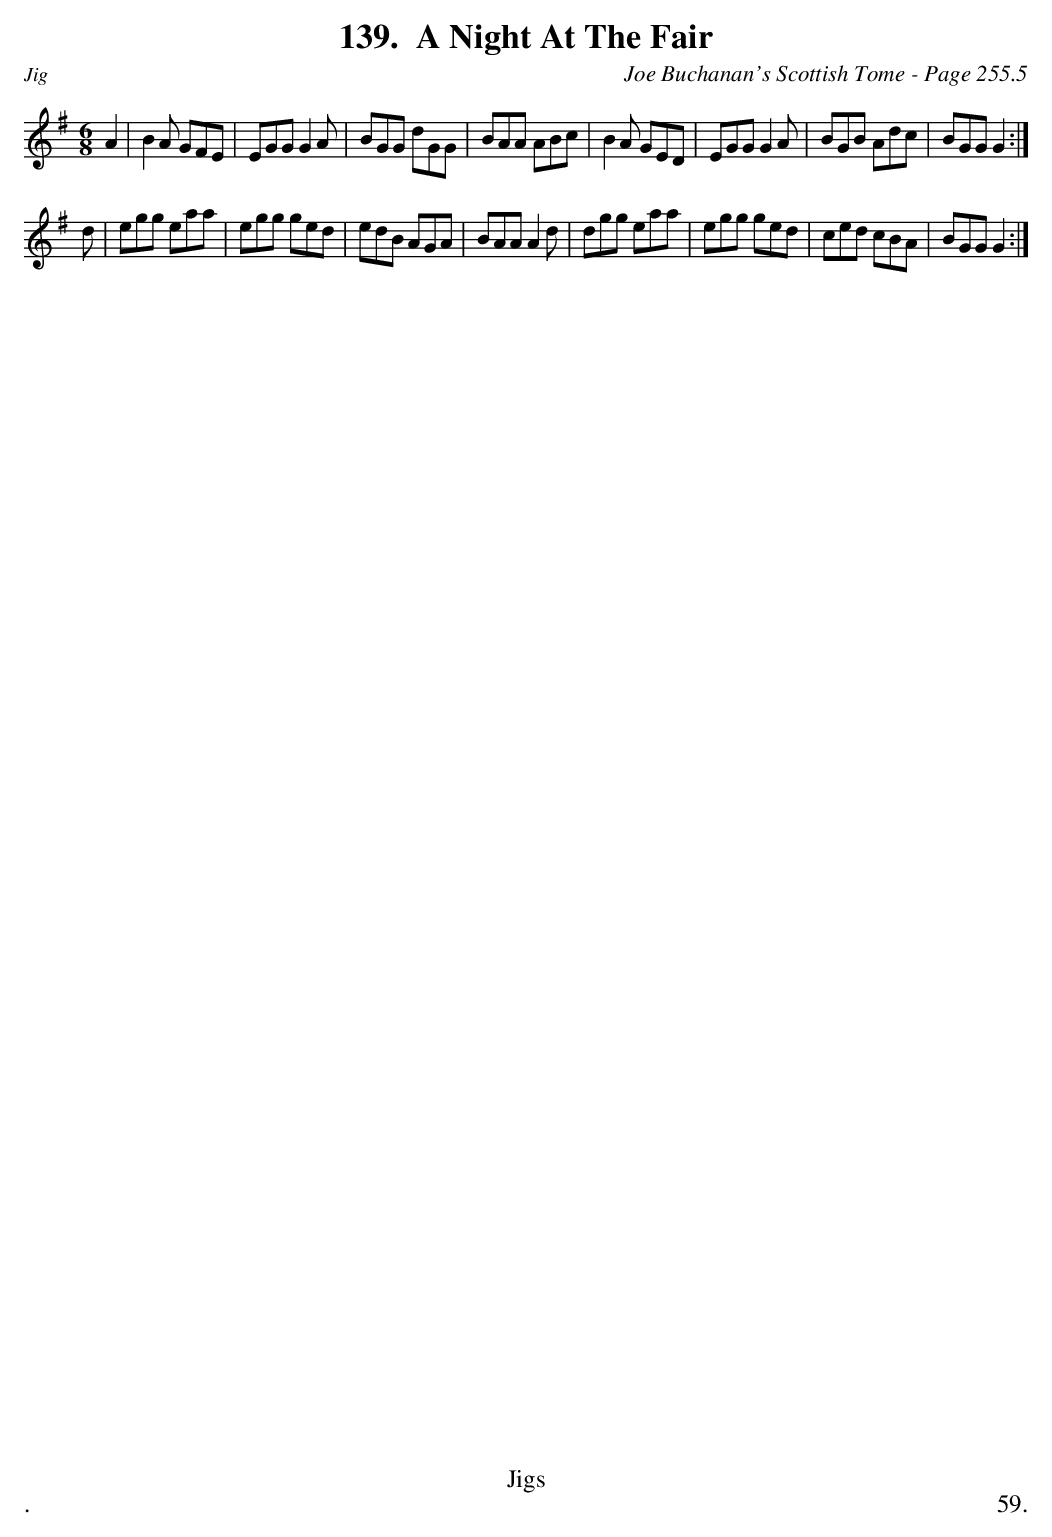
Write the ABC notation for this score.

X:1
T:A Night At The Fair
C:Joe Buchanan's Scottish Tome - Page 255.5
L:1/8
M:6/8
K:G
A2 | B2 A GFE | EGG G2 A | BGG dGG | BAA ABc | B2 A GED | EGG G2 A | BGB Adc | BGG G2 :|
d | egg eaa | egg ged | edB AGA | BAA A2 d | dgg eaa | egg ged | ced cBA | BGG G2 :|
